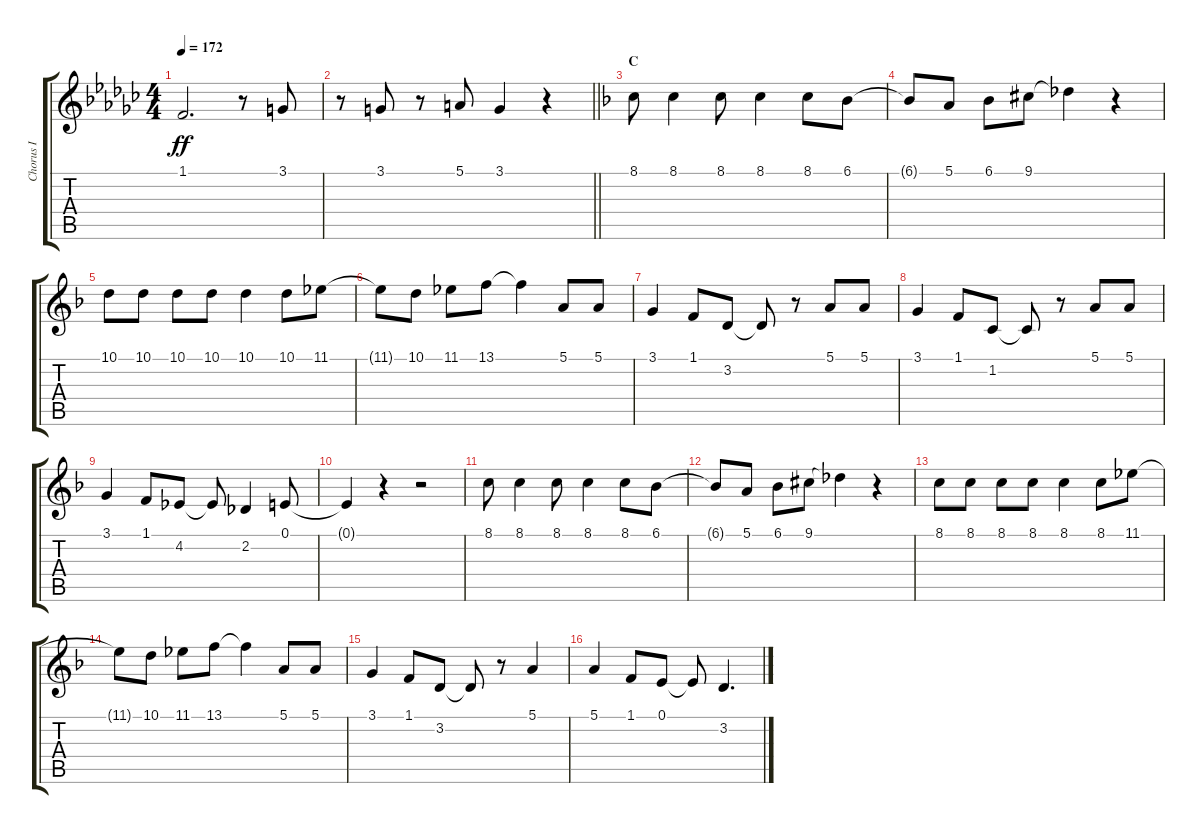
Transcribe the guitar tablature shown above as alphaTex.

\track ("Chorus I" "Chorus I") {instrument voiceoohs}
\staff {score tabs}
\tuning (E4 B3 G3 D3 A2 E2) {hide}
\ts (4 4)
\tempo 172
\clef g2
\ks gb
1.1.2{d dy ff} r.8 3.1.8 |
\barLineRight lightlight
r.8 3.1.8 r.8 5.1.8 3.1.4 r.4 |
\section ("" "C")
\ks f
8.1.8 8.1.4 8.1.8 8.1.4 8.1.8 6.1.8 |
6.1{t}.8 5.1.8 6.1.8 9.1{acc #}.8 9.1{t}.4 r.4 |
10.1.8 10.1.8 10.1.8 10.1.8 10.1.4 10.1.8 11.1.8 |
11.1{t}.8 10.1.8 11.1.8 13.1.8 13.1{t}.4 5.1.8 5.1.8 |
3.1.4 1.1.8 3.2.8 3.2{t}.8 r.8 5.1.8 5.1.8 |
3.1.4 1.1.8 1.2.8 1.2{t}.8 r.8 5.1.8 5.1.8 |
3.1.4 1.1.8 4.2.8 4.2{t}.8 2.2.4 0.1.8 |
0.1{t}.4 r.4 r.2 |
8.1.8 8.1.4 8.1.8 8.1.4 8.1.8 6.1.8 |
6.1{t}.8 5.1.8 6.1.8 9.1{acc #}.8 9.1{t}.4 r.4 |
8.1.8 8.1.8 8.1.8 8.1.8 8.1.4 8.1.8 11.1.8 |
11.1{t}.8 10.1.8 11.1.8 13.1.8 13.1{t}.4 5.1.8 5.1.8 |
3.1.4 1.1.8 3.2.8 3.2{t}.8 r.8 5.1.4 |
5.1.4 1.1.8 0.1.8 0.1{t}.8 3.2.4{d}
